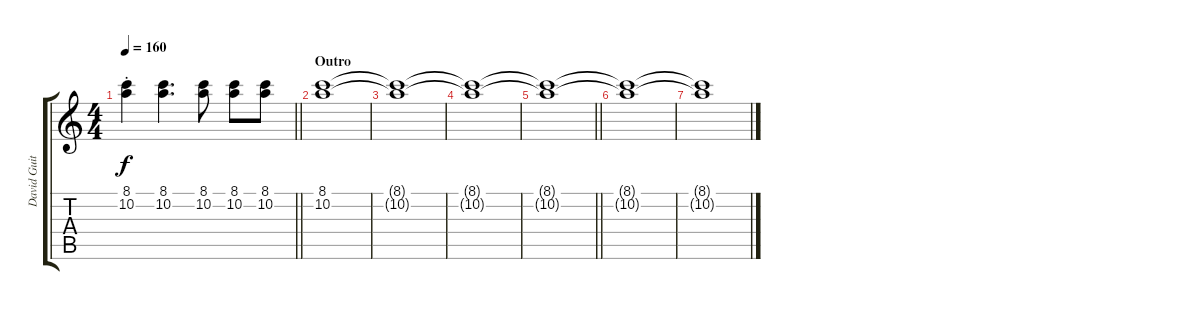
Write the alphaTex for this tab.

\track ("David Guitar" "David Guit") {instrument overdrivenguitar}
\staff {score tabs}
\tuning (E4 B3 G3 D3 A2 E2) {hide}
\ts (4 4)
\tempo 160
\clef g2
\barLineRight lightlight
\ks c
(8.1 10.2{st}).4{dy f} (8.1 10.2).4{d} (8.1 10.2).8 (8.1 10.2).8 (8.1 10.2).8 |
\section ("" "Outro")
(8.1 10.2).1 |
(8.1{t} 10.2{t}).1 |
(8.1{t} 10.2{t}).1 |
\barLineRight lightlight
(8.1{t} 10.2{t}).1 |
(8.1{t} 10.2{t}).1 |
(8.1{t} 10.2{t}).1
